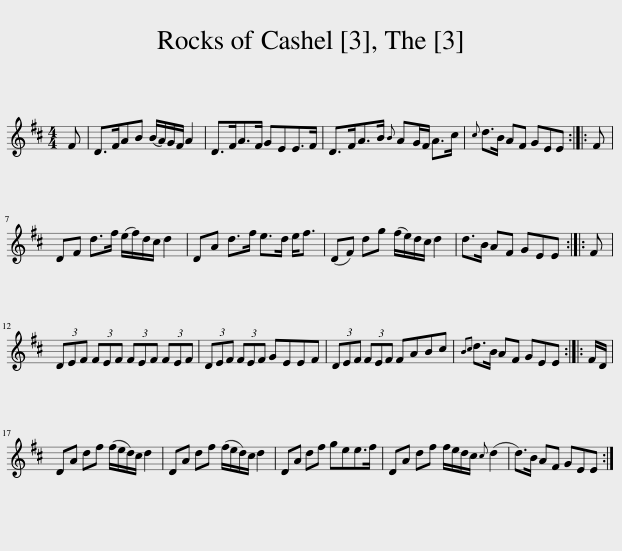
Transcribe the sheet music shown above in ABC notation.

X:1
L:1/8
M:4/4
I:linebreak $
K:D
V:1 treble
V:1
 F | D>FAB (B/A/)G/F/ A2 | D>FA>F GEE>F | D>FA>B{B} AG/F/ A>c |{c} d>B AF GEE :: %5
 F |$ DF d>f (e/f/)d/c/ d2 | DA d>f e>d e<f | (DF) dg (f/e/)d/c/ d2 | d>B AF GEE :: %10
 F |$ (3DEF (3FEF (3FEF (3FEF | (3DEF (3FEF GEEF | (3DEF (3FEF FABc |{Bc} d>B AF GEE :: %15
 F/D/ |$ DA df (f/e/d/)c/ d2 | DA df (f/e/d/)c/ d2 | DA df gee>f | DA df f/e/d/c/{c} (d2 | %20
 d>)B AF GEE :| %21
